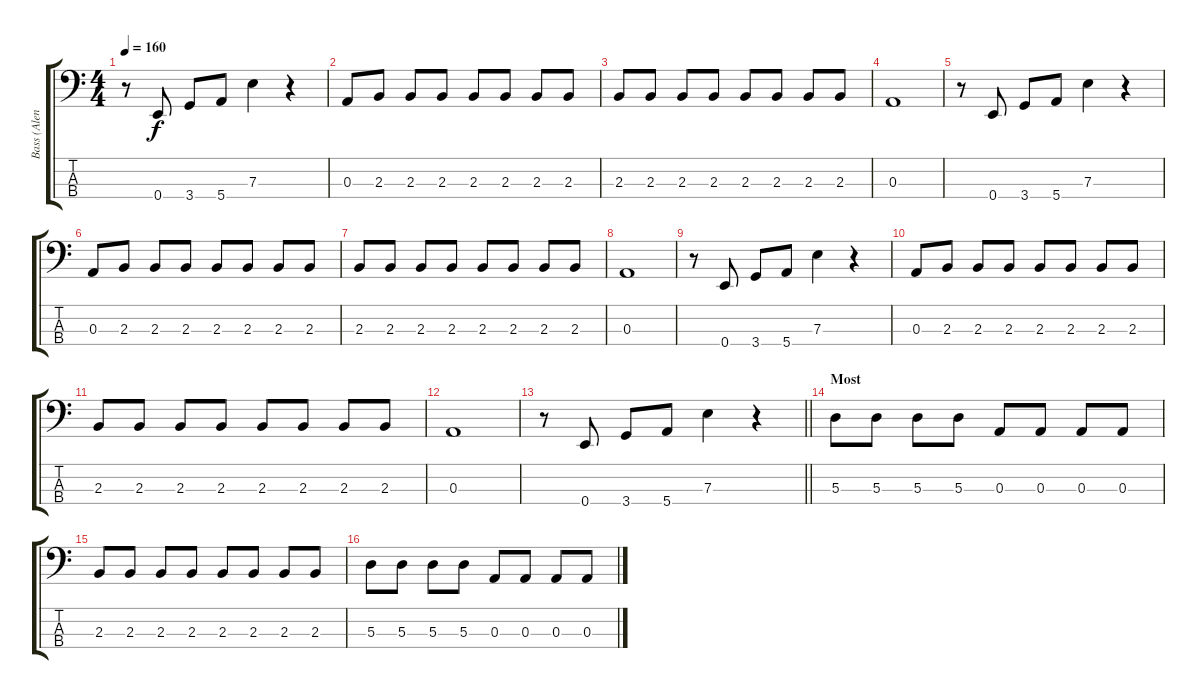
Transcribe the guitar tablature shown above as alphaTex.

\track ("Bass (Alen Islamovic)" "Bass (Alen") {instrument electricbassfinger}
\staff {score tabs}
\tuning (G2 D2 A1 E1) {hide}
\ts (4 4)
\tempo 160
\clef f4
\ks c
r.8{dy f} 0.4.8 3.4.8 5.4.8 7.3.4 r.4 |
0.3.8 2.3.8 2.3.8 2.3.8 2.3.8 2.3.8 2.3.8 2.3.8 |
2.3.8 2.3.8 2.3.8 2.3.8 2.3.8 2.3.8 2.3.8 2.3.8 |
0.3.1 |
r.8 0.4.8 3.4.8 5.4.8 7.3.4 r.4 |
0.3.8 2.3.8 2.3.8 2.3.8 2.3.8 2.3.8 2.3.8 2.3.8 |
2.3.8 2.3.8 2.3.8 2.3.8 2.3.8 2.3.8 2.3.8 2.3.8 |
0.3.1 |
r.8 0.4.8 3.4.8 5.4.8 7.3.4 r.4 |
0.3.8 2.3.8 2.3.8 2.3.8 2.3.8 2.3.8 2.3.8 2.3.8 |
2.3.8 2.3.8 2.3.8 2.3.8 2.3.8 2.3.8 2.3.8 2.3.8 |
0.3.1 |
\barLineRight lightlight
r.8 0.4.8 3.4.8 5.4.8 7.3.4 r.4 |
\section ("" "Most")
5.3.8 5.3.8 5.3.8 5.3.8 0.3.8 0.3.8 0.3.8 0.3.8 |
2.3.8 2.3.8 2.3.8 2.3.8 2.3.8 2.3.8 2.3.8 2.3.8 |
5.3.8 5.3.8 5.3.8 5.3.8 0.3.8 0.3.8 0.3.8 0.3.8
